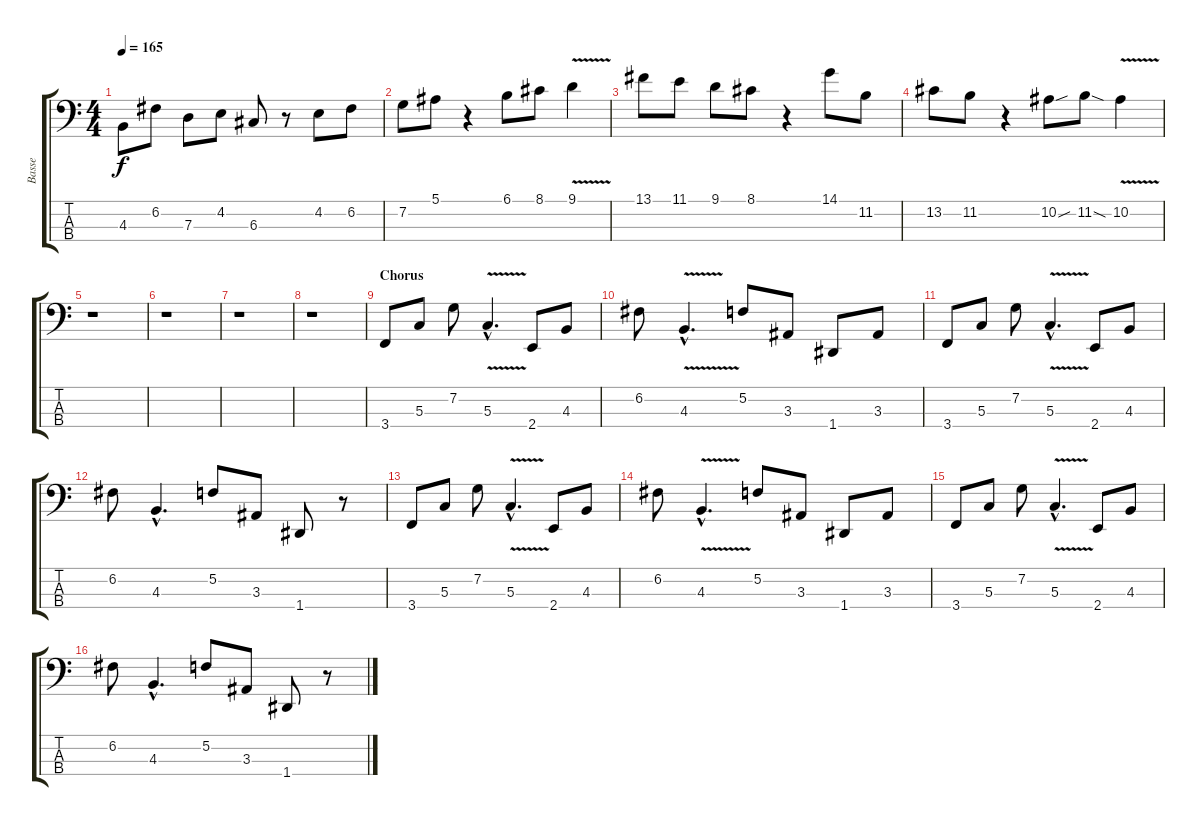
\track ("Basse" "Basse") {instrument electricbasspick}
\staff {score tabs}
\tuning (F2 C2 G1 D1) {hide}
\ts (4 4)
\tempo 165
\clef f4
\ks c
4.3.8{dy f} 6.2.8 7.3.8 4.2.8 6.3.8 r.8 4.2.8 6.2.8 |
7.2.8 5.1.8 r.4 6.1.8 8.1.8 9.1{v}.4 |
13.1.8 11.1.8 9.1.8 8.1.8 r.4 14.1.8 11.2.8 |
13.2.8 11.2.8 r.4 10.2{sou}.8 11.2{sod}.8 10.2{v}.4 |
r.1 |
r.1 |
r.1 |
r.1 |
\section ("" "Chorus")
3.4.8 5.3.8 7.2.8 5.3{v hac}.4{d} 2.4.8 4.3.8 |
6.2.8 4.3{v hac}.4{d} 5.2.8 3.3.8 1.4.8 3.3.8 |
3.4.8 5.3.8 7.2.8 5.3{v hac}.4{d} 2.4.8 4.3.8 |
6.2.8 4.3{hac}.4{d} 5.2.8 3.3.8 1.4.8 r.8 |
3.4.8 5.3.8 7.2.8 5.3{v hac}.4{d} 2.4.8 4.3.8 |
6.2.8 4.3{v hac}.4{d} 5.2.8 3.3.8 1.4.8 3.3.8 |
3.4.8 5.3.8 7.2.8 5.3{v hac}.4{d} 2.4.8 4.3.8 |
6.2.8 4.3{hac}.4{d} 5.2.8 3.3.8 1.4.8 r.8
